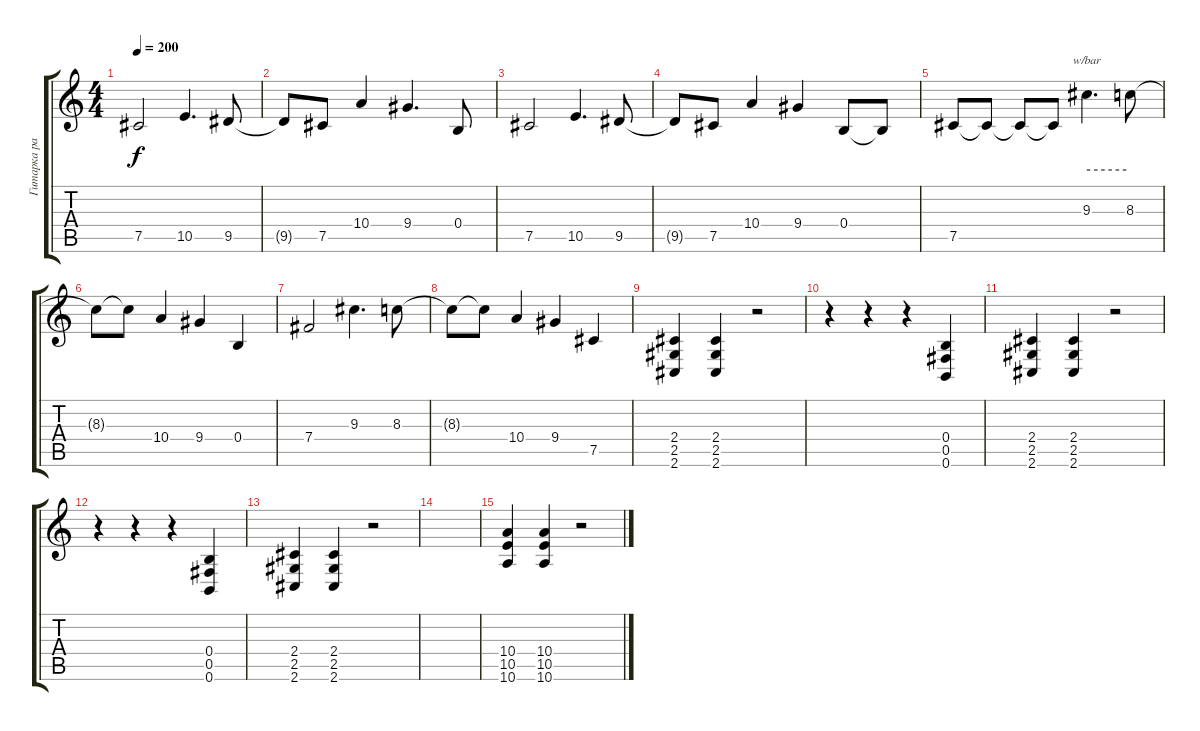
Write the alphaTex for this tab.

\track ("Гитарка раз" "Гитарка ра") {instrument distortionguitar}
\staff {score tabs}
\tuning (Db4 Ab3 E3 B2 Gb2 B1) {hide}
\ts (4 4)
\tempo 200
\clef g2
\ks c
7.5.2{dy f} 10.5.4{d} 9.5.8 |
9.5{t}.8 7.5.8 10.4.4 9.4.4{d} 0.4.8 |
7.5.2 10.5.4{d} 9.5.8 |
9.5{t}.8 7.5.8 10.4.4 9.4.4 0.4.8 0.4{t}.8 |
7.5.8 7.5{t}.8 7.5{t}.8 7.5{t}.8 9.3.4{d tbe (hold default 0 0 60 0)} 8.3.8 |
8.3{t}.8 8.3{t}.8 10.4.4 9.4.4 0.4.4 |
7.4.2 9.3.4{d} 8.3.8 |
8.3{t}.8 8.3{t}.8 10.4.4 9.4.4 7.5.4 |
(2.4 2.5 2.6).4 (2.4 2.5 2.6).4 r.2 |
r.4 r.4 r.4 (0.4 0.5 0.6).4 |
(2.4 2.5 2.6).4 (2.4 2.5 2.6).4 r.2 |
r.4 r.4 r.4 (0.4 0.5 0.6).4 |
(2.4 2.5 2.6).4 (2.4 2.5 2.6).4 r.2 |
|
(10.4 10.5 10.6).4 (10.4 10.5 10.6).4 r.2
